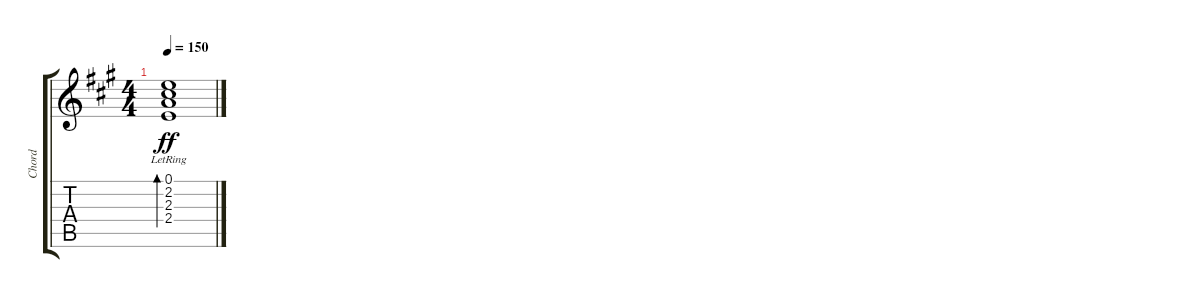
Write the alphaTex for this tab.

\track ("Chord " "Chord ") {instrument electricguitarmuted}
\staff {score tabs}
\tuning (E4 B3 G3 D3 A2 E2) {hide}
\ts (4 4)
\tempo 150
\clef g2
\ks a
(0.1{lr} 2.2{lr} 2.3{lr} 2.4{lr}).1{bd 60 dy ff}
